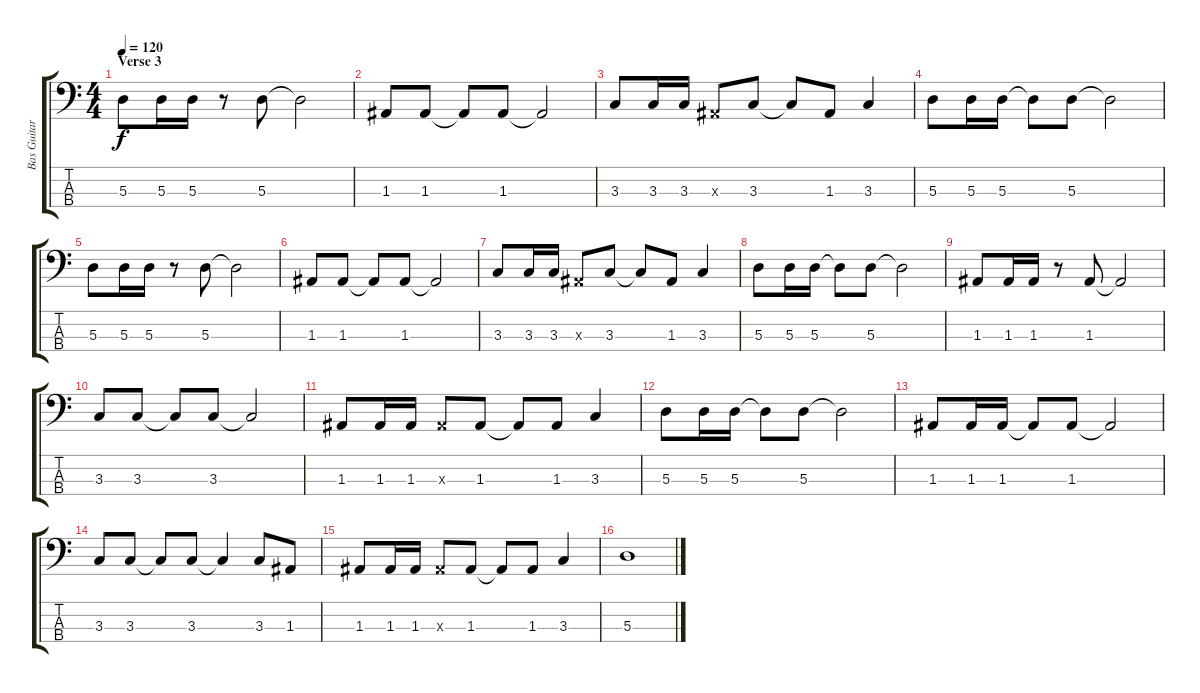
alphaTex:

\track ("Bas Guitar" "Bas Guitar") {instrument electricbassfinger}
\staff {score tabs}
\tuning (G2 D2 A1 E1) {hide}
\ts (4 4)
\section ("" "Verse 3")
\tempo 120
\clef f4
\ks c
5.3.8{dy f} 5.3.16 5.3.16 r.8 5.3.8 5.3{t}.2 |
1.3.8 1.3.8 1.3{t}.8 1.3.8 1.3{t}.2 |
3.3.8 3.3.16 3.3.16 1.3{x}.8 3.3.8 3.3{t}.8 1.3.8 3.3.4 |
5.3.8 5.3.16 5.3.16 5.3{t}.8 5.3.8 5.3{t}.2 |
5.3.8 5.3.16 5.3.16 r.8 5.3.8 5.3{t}.2 |
1.3.8 1.3.8 1.3{t}.8 1.3.8 1.3{t}.2 |
3.3.8 3.3.16 3.3.16 1.3{x}.8 3.3.8 3.3{t}.8 1.3.8 3.3.4 |
5.3.8 5.3.16 5.3.16 5.3{t}.8 5.3.8 5.3{t}.2 |
1.3.8 1.3.16 1.3.16 r.8 1.3.8 1.3{t}.2 |
3.3.8 3.3.8 3.3{t}.8 3.3.8 3.3{t}.2 |
1.3.8 1.3.16 1.3.16 1.3{x}.8 1.3.8 1.3{t}.8 1.3.8 3.3.4 |
5.3.8 5.3.16 5.3.16 5.3{t}.8 5.3.8 5.3{t}.2 |
1.3.8 1.3.16 1.3.16 1.3{t}.8 1.3.8 1.3{t}.2 |
3.3.8 3.3.8 3.3{t}.8 3.3.8 3.3{t}.4 3.3.8 1.3.8 |
1.3.8 1.3.16 1.3.16 1.3{x}.8 1.3.8 1.3{t}.8 1.3.8 3.3.4 |
5.3.1
